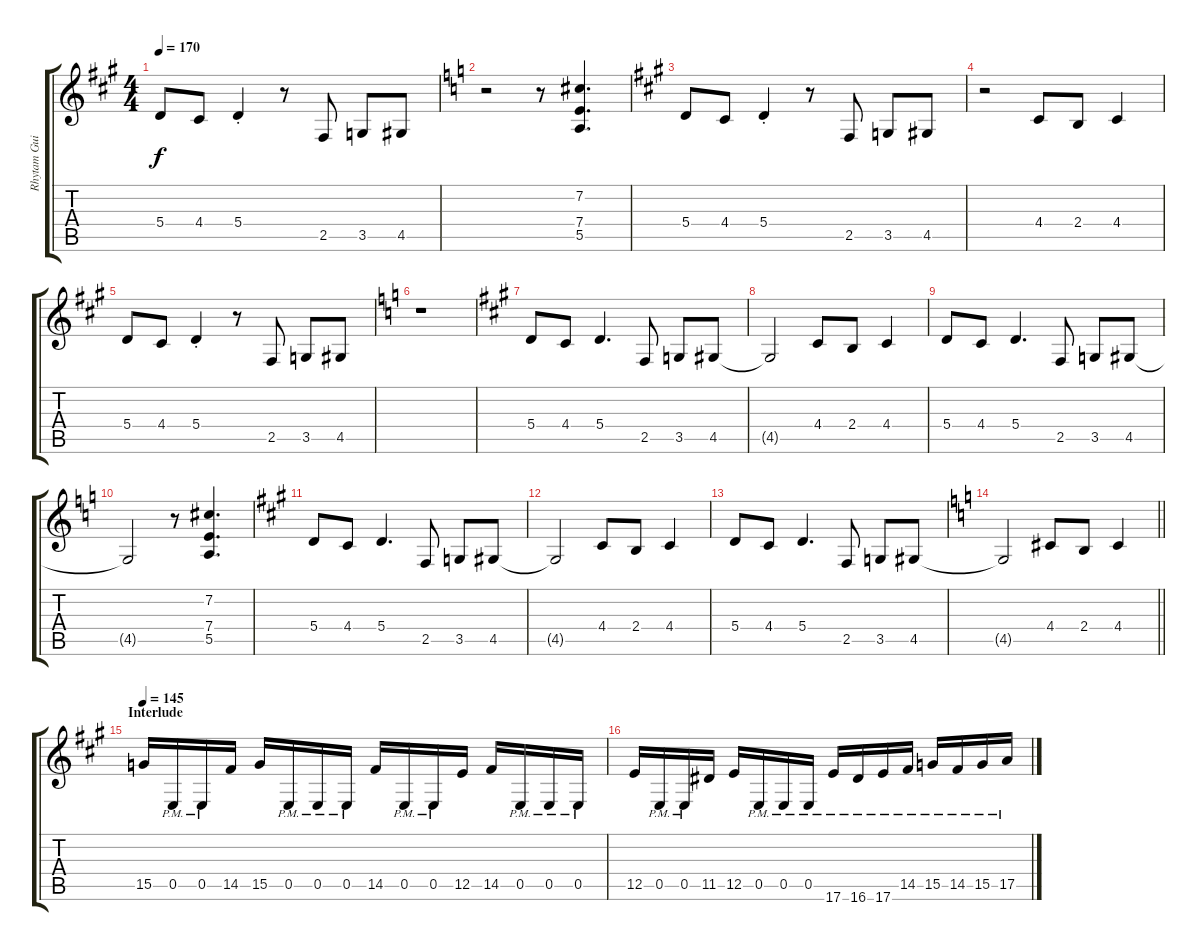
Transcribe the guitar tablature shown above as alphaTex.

\track ("Rhytam Guitar Christopher" "Rhytam Gui") {instrument distortionguitar}
\staff {score tabs}
\tuning (B3 Gb3 D3 A2 E2 B1) {hide}
\ts (4 4)
\tempo 170
\clef g2
\ks a
5.4.8{dy f} 4.4.8 5.4{st}.4 r.8 2.5.8 3.5.8 4.5.8 |
\ks c
r.2 r.8 (7.2 7.4 5.5).4{d} |
\ks a
5.4.8 4.4.8 5.4{st}.4 r.8 2.5.8 3.5.8 4.5.8 |
r.2 4.4.8 2.4.8 4.4.4 |
5.4.8 4.4.8 5.4{st}.4 r.8 2.5.8 3.5.8 4.5.8 |
\ks c
r.1 |
\ks a
5.4.8 4.4.8 5.4.4{d} 2.5.8 3.5.8 4.5.8 |
4.5{t}.2 4.4.8 2.4.8 4.4.4 |
5.4.8 4.4.8 5.4.4{d} 2.5.8 3.5.8 4.5.8 |
\ks c
4.5{t}.2 r.8 (7.2 7.4 5.5).4{d} |
\ks a
5.4.8 4.4.8 5.4.4{d} 2.5.8 3.5.8 4.5.8 |
4.5{t}.2 4.4.8 2.4.8 4.4.4 |
5.4.8 4.4.8 5.4.4{d} 2.5.8 3.5.8 4.5.8 |
\barLineRight lightlight
\ks c
4.5{t}.2 4.4.8 2.4.8 4.4.4 |
\section ("" "Interlude")
\tempo 145
\ks a
15.5.16 0.5{pm}.16 0.5{pm}.16 14.5.16 15.5.16 0.5{pm}.16 0.5{pm}.16 0.5{pm}.16 14.5.16 0.5{pm}.16 0.5{pm}.16 12.5.16 14.5.16 0.5{pm}.16 0.5{pm}.16 0.5{pm}.16 |
12.5.16 0.5{pm}.16 0.5{pm}.16 11.5.16 12.5.16 0.5{pm}.16 0.5{pm}.16 0.5{pm}.16 17.6{pm}.16 16.6{pm}.16 17.6{pm}.16 14.5{pm}.16 15.5{pm}.16 14.5{pm}.16 15.5{pm}.16 17.5{pm}.16
